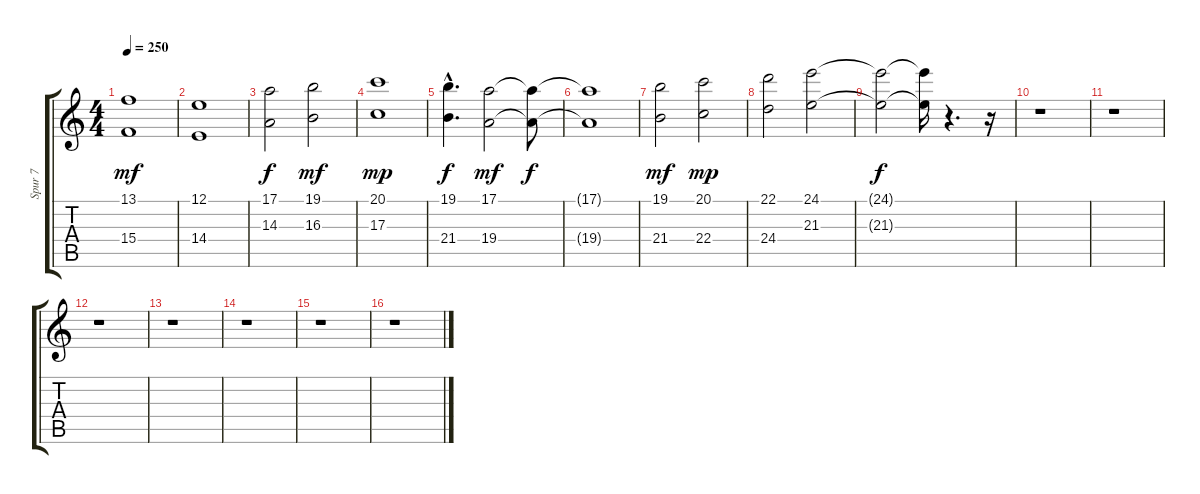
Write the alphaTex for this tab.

\track ("Spur 7" "Spur 7") {instrument stringensemble1}
\staff {score tabs}
\tuning (E4 B3 G3 D3 A2 E2) {hide}
\ts (4 4)
\tempo 250
\clef g2
\ks c
(13.1 15.4).1{dy mf} |
(12.1 14.4).1 |
(17.1 14.3).2{dy f} (19.1 16.3).2{dy mf} |
(20.1 17.3).1{dy mp} |
(19.1{hac} 21.4{hac}).4{d dy f} (17.1 19.4).2{dy mf} (17.1{t} 19.4{t}).8{dy f} |
(17.1{t} 19.4{t}).1 |
(19.1 21.4).2{dy mf} (20.1 22.4).2{dy mp} |
(22.1 24.4).2 (24.1 21.3).2 |
(24.1{t} 21.3{t}).2{dy f} (24.1{t} 21.3{t}).16 r.4{d} r.16 |
r.1 |
r.1 |
r.1 |
r.1 |
r.1 |
r.1 |
r.1
